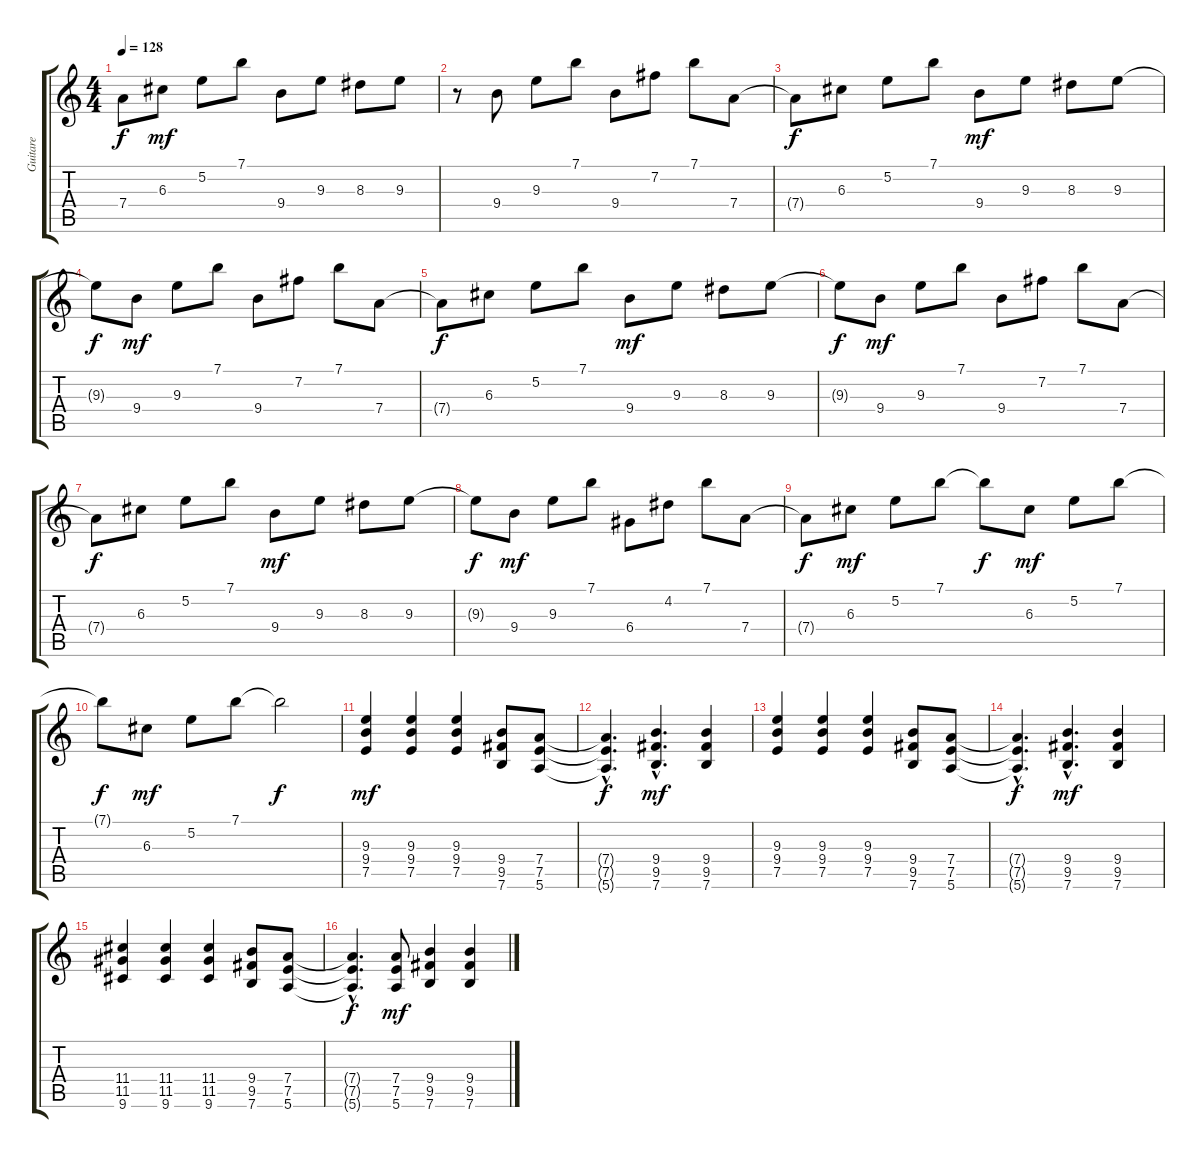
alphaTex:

\track ("Guitare" "Guitare") {instrument acousticguitarsteel}
\staff {score tabs}
\tuning (E4 B3 G3 D3 A2 E2) {hide}
\ts (4 4)
\tempo 128
\clef g2
\ks c
7.4{t}.8{dy f} 6.3.8{dy mf} 5.2.8 7.1.8 9.4.8 9.3.8 8.3.8 9.3.8 |
r.8 9.4.8 9.3.8 7.1.8 9.4.8 7.2.8 7.1.8 7.4.8 |
7.4{t}.8{dy f} 6.3.8 5.2.8 7.1.8 9.4.8{dy mf} 9.3.8 8.3.8 9.3.8 |
9.3{t}.8{dy f} 9.4.8{dy mf} 9.3.8 7.1.8 9.4.8 7.2.8 7.1.8 7.4.8 |
7.4{t}.8{dy f} 6.3.8 5.2.8 7.1.8 9.4.8{dy mf} 9.3.8 8.3.8 9.3.8 |
9.3{t}.8{dy f} 9.4.8{dy mf} 9.3.8 7.1.8 9.4.8 7.2.8 7.1.8 7.4.8 |
7.4{t}.8{dy f} 6.3.8 5.2.8 7.1.8 9.4.8{dy mf} 9.3.8 8.3.8 9.3.8 |
9.3{t}.8{dy f} 9.4.8{dy mf} 9.3.8 7.1.8 6.4.8 4.2.8 7.1.8 7.4.8 |
7.4{t}.8{dy f} 6.3.8{dy mf} 5.2.8 7.1.8 7.1{t}.8{dy f} 6.3.8{dy mf} 5.2.8 7.1.8 |
7.1{t}.8{dy f} 6.3.8{dy mf} 5.2.8 7.1.8 7.1{t}.2{dy f} |
(9.3 9.4 7.5).4{dy mf} (9.3 9.4 7.5).4 (9.3 9.4 7.5).4 (9.4 9.5 7.6).8 (7.4 7.5 5.6).8 |
(7.4{hac t} 7.5{hac t} 5.6{hac t}).4{d dy f} (9.4{hac} 9.5{hac} 7.6{hac}).4{d dy mf} (9.4 9.5 7.6).4 |
(9.3 9.4 7.5).4 (9.3 9.4 7.5).4 (9.3 9.4 7.5).4 (9.4 9.5 7.6).8 (7.4 7.5 5.6).8 |
(7.4{hac t} 7.5{hac t} 5.6{hac t}).4{d dy f} (9.4{hac} 9.5{hac} 7.6{hac}).4{d dy mf} (9.4 9.5 7.6).4 |
(11.4 11.5 9.6).4 (11.4 11.5 9.6).4 (11.4 11.5 9.6).4 (9.4 9.5 7.6).8 (7.4 7.5 5.6).8 |
(7.4{hac t} 7.5{hac t} 5.6{hac t}).4{d dy f} (7.4 7.5 5.6).8{dy mf} (9.4 9.5 7.6).4 (9.4 9.5 7.6).4
